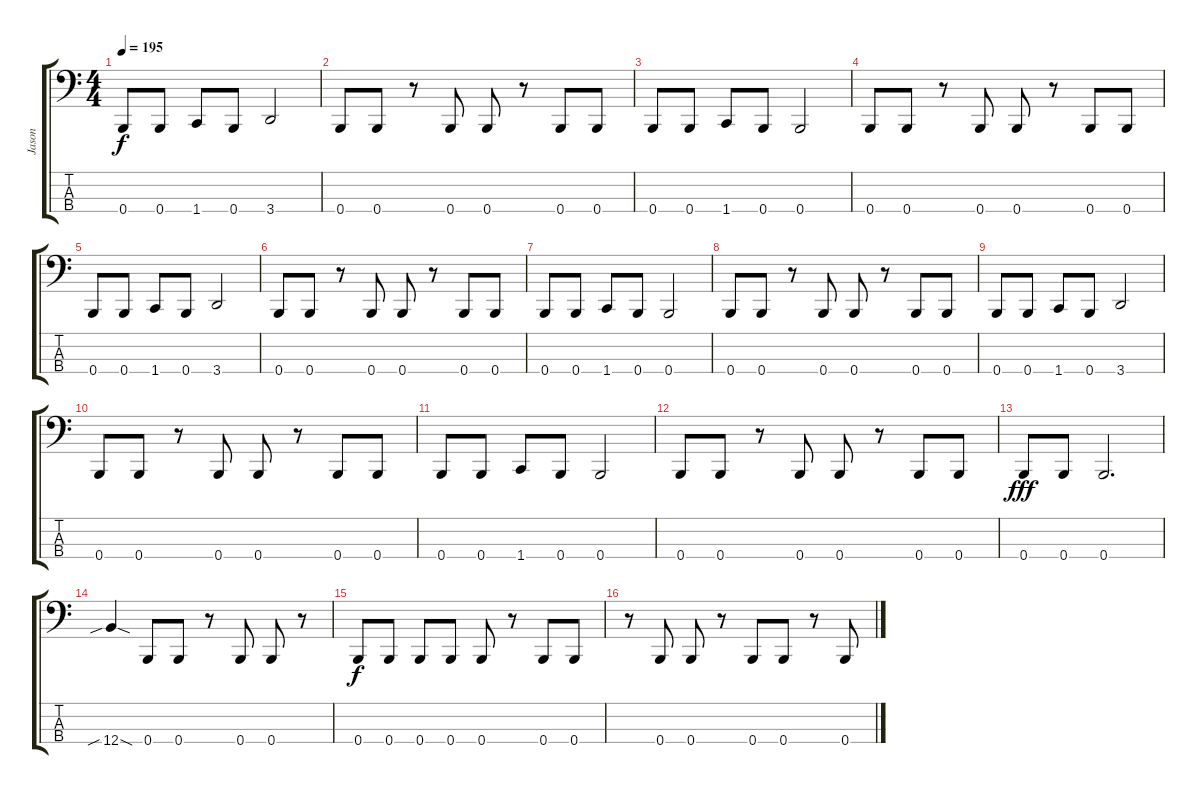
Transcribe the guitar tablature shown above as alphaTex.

\track ("Jason" "Jason") {instrument electricbassfinger}
\staff {score tabs}
\tuning (E2 B1 Gb1 B0) {hide}
\ts (4 4)
\tempo 195
\clef f4
\ks c
0.4.8{dy f} 0.4.8 1.4.8 0.4.8 3.4.2 |
0.4.8 0.4.8 r.8 0.4.8 0.4.8 r.8 0.4.8 0.4.8 |
0.4.8 0.4.8 1.4.8 0.4.8 0.4.2 |
0.4.8 0.4.8 r.8 0.4.8 0.4.8 r.8 0.4.8 0.4.8 |
0.4.8 0.4.8 1.4.8 0.4.8 3.4.2 |
0.4.8 0.4.8 r.8 0.4.8 0.4.8 r.8 0.4.8 0.4.8 |
0.4.8 0.4.8 1.4.8 0.4.8 0.4.2 |
0.4.8 0.4.8 r.8 0.4.8 0.4.8 r.8 0.4.8 0.4.8 |
0.4.8 0.4.8 1.4.8 0.4.8 3.4.2 |
0.4.8 0.4.8 r.8 0.4.8 0.4.8 r.8 0.4.8 0.4.8 |
0.4.8 0.4.8 1.4.8 0.4.8 0.4.2 |
0.4.8 0.4.8 r.8 0.4.8 0.4.8 r.8 0.4.8 0.4.8 |
0.4.8{dy fff} 0.4.8 0.4.2{d} |
12.4{sib sod}.4 0.4.8 0.4.8 r.8 0.4.8 0.4.8 r.8 |
0.4.8{dy f} 0.4.8 0.4.8 0.4.8 0.4.8 r.8 0.4.8 0.4.8 |
r.8 0.4.8 0.4.8 r.8 0.4.8 0.4.8 r.8 0.4.8
